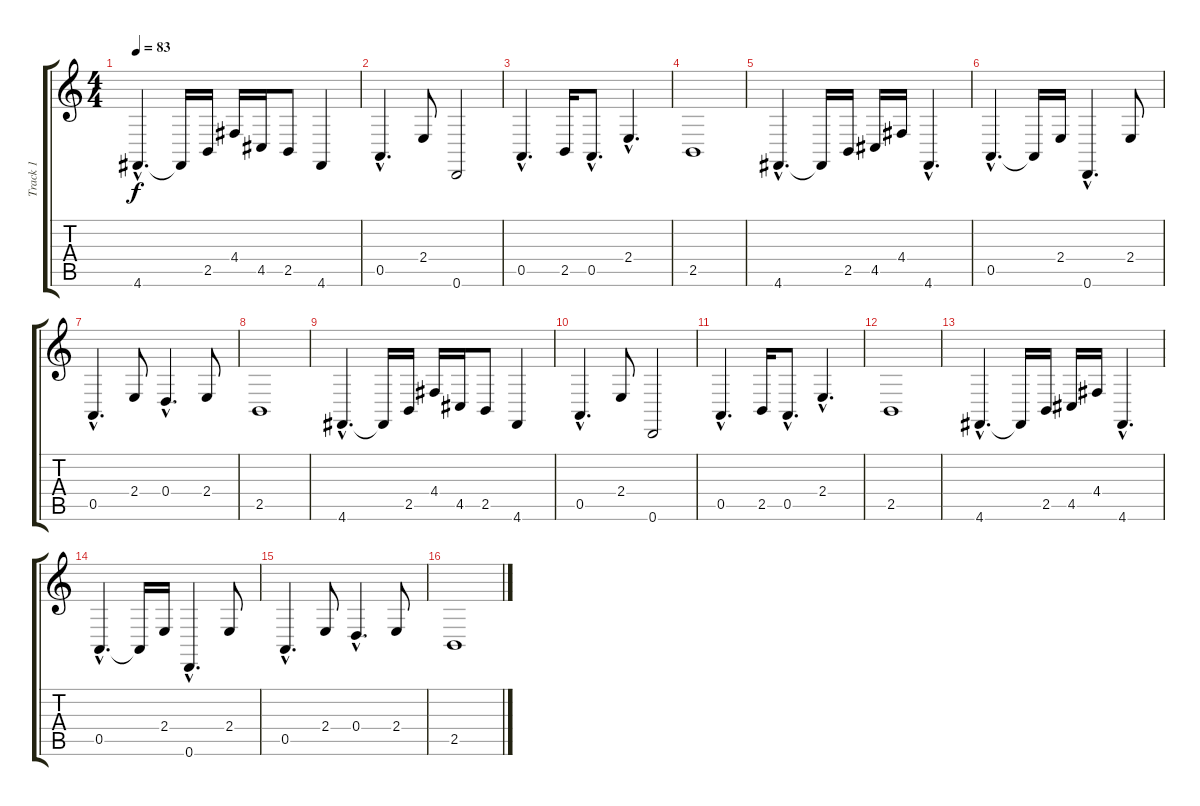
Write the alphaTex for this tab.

\track ("Track 1" "Track 1") {instrument lead8bassandlead}
\staff {score tabs}
\tuning (E4 B3 G3 D3 A2 D2) {hide}
\ts (4 4)
\tempo 83
\clef g2
\ks c
4.6{hac}.4{d dy f} 4.6{t}.16 2.5.16 4.4.16 4.5.16 2.5.8 4.6.4 |
0.5{hac}.4{d} 2.4.8 0.6.2 |
0.5{hac}.4{d} 2.5.16 0.5{hac}.8{d} 2.4{hac}.4{d} |
2.5.1 |
4.6{hac}.4{d} 4.6{t}.16 2.5.16 4.5.16 4.4.16 4.6{hac}.4{d} |
0.5{hac}.4{d} 0.5{t}.16 2.4.16 0.6{hac}.4{d} 2.4.8 |
0.5{hac}.4{d} 2.4.8 0.4{hac}.4{d} 2.4.8 |
2.5.1 |
4.6{hac}.4{d} 4.6{t}.16 2.5.16 4.4.16 4.5.16 2.5.8 4.6.4 |
0.5{hac}.4{d} 2.4.8 0.6.2 |
0.5{hac}.4{d} 2.5.16 0.5{hac}.8{d} 2.4{hac}.4{d} |
2.5.1 |
4.6{hac}.4{d} 4.6{t}.16 2.5.16 4.5.16 4.4.16 4.6{hac}.4{d} |
0.5{hac}.4{d} 0.5{t}.16 2.4.16 0.6{hac}.4{d} 2.4.8 |
0.5{hac}.4{d} 2.4.8 0.4{hac}.4{d} 2.4.8 |
2.5.1
